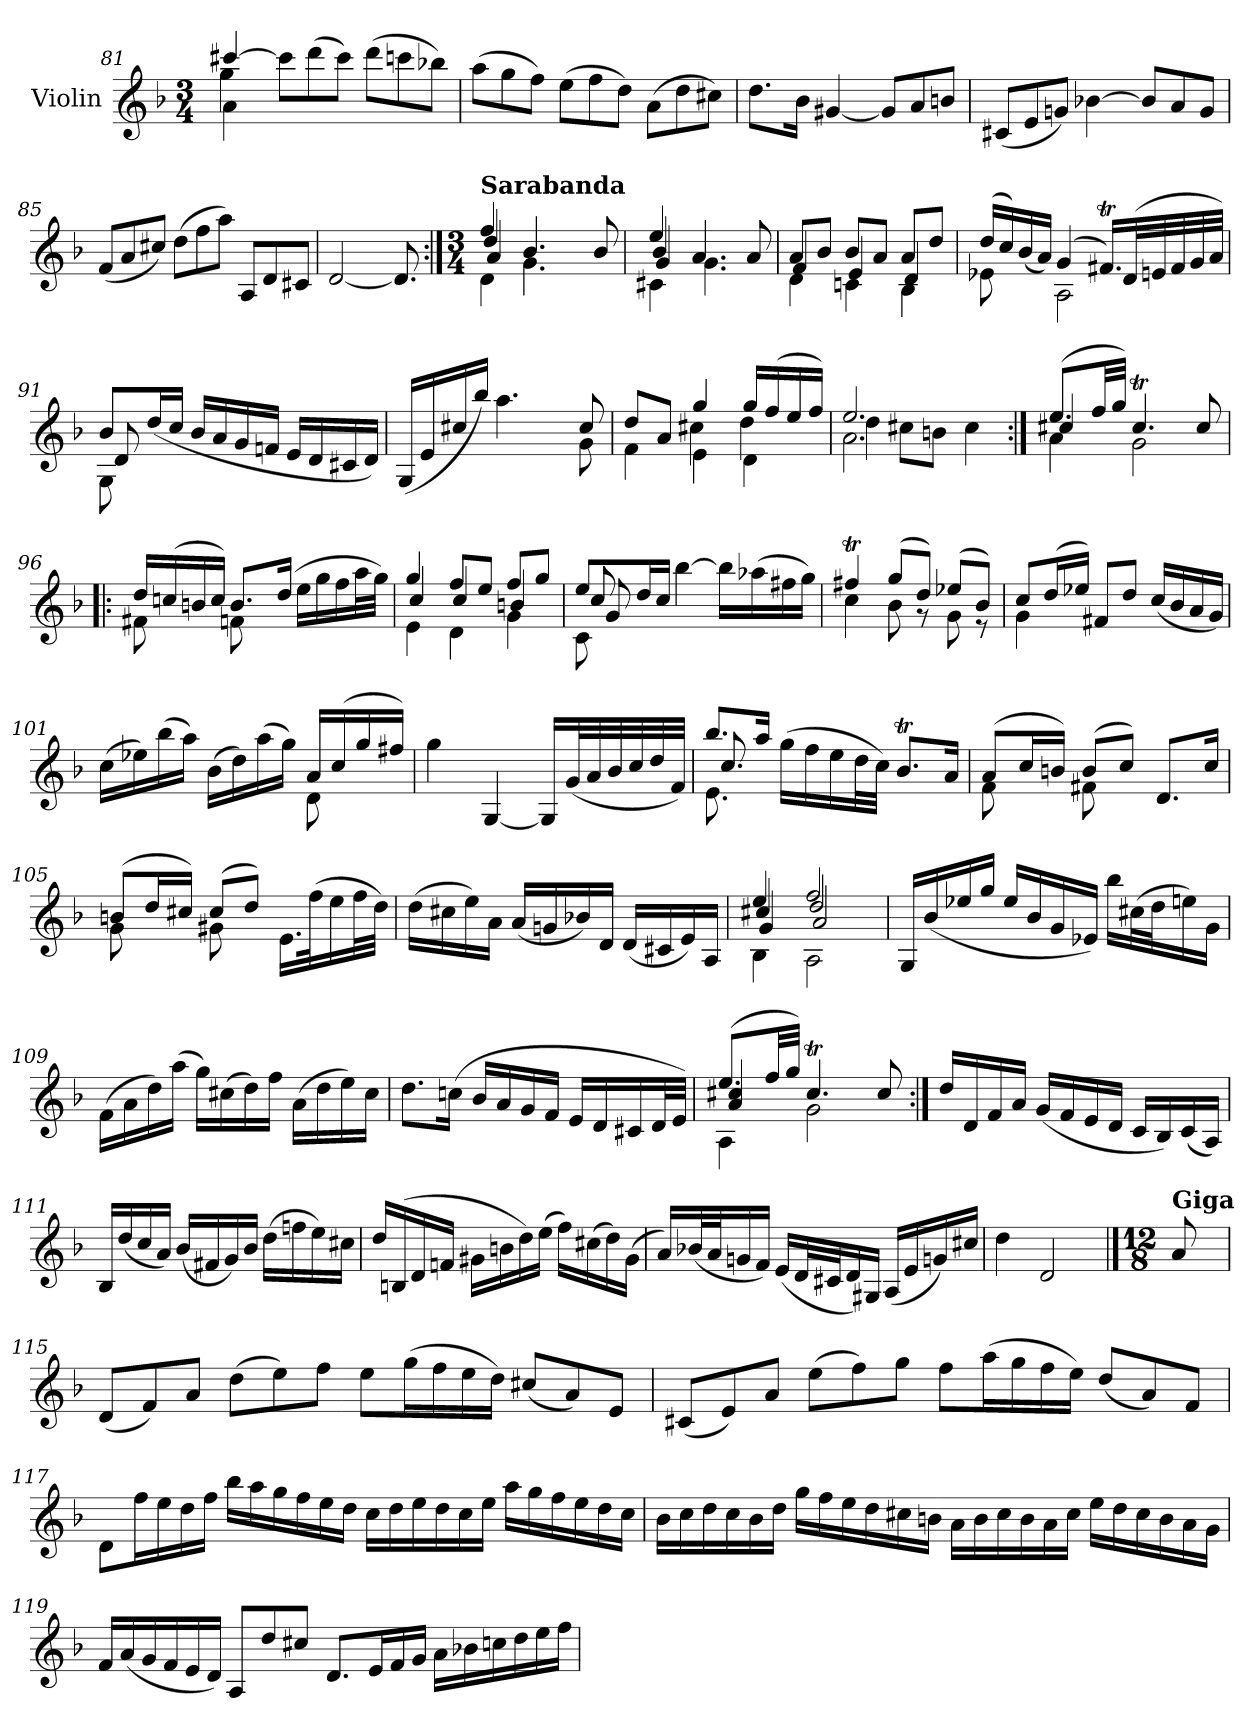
**kern
*part1
*staff1
*I"Violin
*I'Vln.
!!LO:PB:g=z
*clefG2
*k[b-]
*M3/4
=81
*^
*	*^
[4ccc#X/	4a\	4gg\
*Xtuplet	*	*
12ccc#\L]	2ryy	2ryy
(>12ddd\	.	.
12ccc#\J)	.	.
(>12ddd\L	.	.
12cccn\	.	.
12bb-X\J)	.	.
*v	*v	*v
=82
(12aa\L
12gg\
12ff\J)
(12ee\L
12ff\
12dd\J)
(12a\L
12dd\
12cc#X\J)
=83
8.dd\L
16b-\Jk
[4g#X/
12g#/L]
12a/
12bn/J
=84
(12c#X/L
12e/
12gn/J)
[4b-X\
12b-/L]
12a/
12g/J
=85
(12f/L
12a/
12cc#X/J)
(12dd\L
12ff\
12aa\J)
12A/L
12d/
12c#X/J
=86
[2d/
8.d/]
!!LO:LB:g=z
=87:|!
*M3/4
*^
*	*^
*	*	*^
!LO:TX:a:B:t=Sarabanda	!	!	!
4ff/	4d\	4dd/	4a/
4.b-/	4.g\	4ryy	4ryy
.	.	4ryy	4ryy
8b-/	8ryy	.	.
=88	=88	=88	=88
4ee/	4c#X\	4b-/	4g/
4.a/	4.g\	2ryy	2ryy
8a/	8ryy	.	.
*	*	*v	*v
=89	=89	=89
8a/L	4d\	4f/
8b-/J	.	.
8b-/L	4cn\	4e/
8a/J	.	.
8a/L	4B-\	4d/
8dd/J	.	.
*	*v	*v
=90	=90
(16dd/LL	8e-X\
16cc/)	.
(16b-/	8ryy
16a/JJ)	.
(4g/	2A\
16.f#Xt/LL)	.
(32d/L	.
32en/	.
32f#/	.
32g/	.
32a/JJJ)	.
=91	=91
*	*^
8b-/L	8G\	8d/
(16dd/L	8ryy	8ryy
16cc/JJ	.	.
16b-/LL	2ryy	2ryy
16a/	.	.
16g/	.	.
16fn/JJ	.	.
16e/LL	.	.
16d/	.	.
16c#X/	.	.
16d/JJ)	.	.
*	*v	*v
!!LO:LB:g=z
=92	=92
(16G/LL	4ryy
16e/	.
16cc#X/	.
16bb-/JJ)	.
4.aa\	4ryy
.	8ryy
8cc#/	8g\
=93	=93
*	*^
8dd/L	4f\	4ryy
8a/J	.	.
4gg/	4e\	4cc#X\
16gg/LL	4d\	4dd\
(16ff/	.	.
16ee/	.	.
16ff/JJ)	.	.
=94	=94	=94
2.ee/	2.a\	4dd\
.	.	8cc#X\L
.	.	8bn\J
.	.	4cc#\
=95:|!	=95:|!	=95:|!
(8.ee/L	4a\	4cc#X/
32ff/LL	.	.
32gg/JJJ)	.	.
4.cc#t/	2g\	2ryy
8cc#/	.	.
*	*v	*v
=96!|:	=96!|:
16dd/LL	8f#X\
(16ccn/	.
16bn/	8ryy
16cc/JJ)	.
8.b/L	8fn\
.	8ryy
(16dd/Jk	.
16ee\LL	4ryy
16gg\	.
16ff\	.
32aa\L	.
32gg\JJJ)	.
!!LO:LB:g=z	!!
=97	=97
*	*^
4gg/	4e\	4cc/
8ff/L	4d\	4cc/
8ee/J	.	.
8ff/L	4g\	4bn/
8gg/J	.	.
=98	=98	=98
*	*	*^
8ee/L	8c\	8cc/	8g/
16dd/L	8ryy	8ryy	8ryy
16cc/JJ	.	.	.
[4bb-\	2ryy	2ryy	2ryy
16bb-\LL]	.	.	.
(>16aa-X\	.	.	.
16ff#X\	.	.	.
16gg\JJ)	.	.	.
*	*v	*v	*v
=99	=99
4ff#Xt/	4cc\
(8gg/L	8b-\
8dd/J)	8r
(8ee-X/L	8g\
8b-/J)	8r
=100	=100
8cc/L	4g\
(16dd/L	.
16ee-X/JJ)	.
8f#X/L	2ryy
8dd/J	.
(16cc/LL	.
16b-/	.
16a/	.
16g/JJ)	.
=101	=101
(>16cc\LL	4ryy
16ee-X\)	.
(>16bb-\	.
16aa\JJ)	.
(>16b-\LL	4ryy
16dd\)	.
(>16aa\	.
16gg\JJ)	.
16a/LL	8d\
(16cc/	.
16gg/	8ryy
16ff#X/JJ)	.
*v	*v
!!LO:LB:g=z
=102
4gg\
[4G/
16G/LL]
(32g/L
32a/
32b-/
32cc/
32dd/
32f/JJJ)
=103
*^
*	*^
8.bb-/L	8.e\	8.cc/
16aa/Jk	16ryy	16ryy
(>16gg\LL	2ryy	2ryy
16ff\	.	.
16ee\	.	.
32dd\L	.	.
32cc\JJJ)	.	.
8.b-T/L	.	.
16a/Jk	.	.
*	*v	*v
=104	=104
(8a/L	8f\
16cc/L	8ryy
16bn/JJ)	.
(8b/L	8f#X\
8cc/J)	8ryy
8.d/L	4ryy
16cc/Jk	.
=105	=105
(8bn/L	8g\
16dd/L	8ryy
16cc#X/JJ)	.
(8cc#/L	8g#X\
8dd/J)	8ryy
16.e\LL	4ryy
(>32ff\K	.
16ee\	.
32ff\L	.
32dd\JJJ)	.
*v	*v
!!LO:LB:g=z
=106
(16dd\LL
16cc#X\
16ee\)
16a\JJ
(16a/LL
16gn/
16b-X/)
16d/JJ
(16d/LL
16c#X/
16e/)
16A/JJ
=107
*^
*	*^
*	*	*^
4ee/	4B-\	4cc#X/	4g/
2ff/	2A\	2dd/	2a/
*v	*v	*v	*v
=108
16G/LL
(16b-/
16ee-X/
16gg/JJ
16ee-/LL
16b-/
16g/
16e-X/JJ)
16bb-\LL
(32cc#X\L
32dd\J
16een\)
16g\JJ
=109
(16f\LL
16a\
16dd\)
(16aa\JJ
16gg\LL)
(16cc#X\
16dd\)
16ff\JJ
(16a\LL
16dd\
16ee\)
16cc#\JJ
!!LO:LB:g=z
=110
8.dd\L
(16ccn\Jk
16b-/LL
16a/
16g/
16f/JJ
16e/LL
16d/
16c#X/
32d/L
32e/JJJ)
=110X4
*^
*	*^
*	*	*^
(8.ee/L	4A\	4cc#X/	4a/
32ff/LL	.	.	.
32gg/JJJ)	.	.	.
4.cc#t/	2g\	2ryy	2ryy
8cc#/	.	.	.
*v	*v	*v	*v
=110X5:|!
16dd/LL
16d/
16f/
16a/JJ
(16g/LL
16f/
16e/
16d/JJ
16c/LL
16B-/)
(16c/
16A/JJ)
!!LO:LB:g=z
=111
16B-/LL
(16dd/
16cc/
16a/JJ)
(16b-/LL
16f#X/
16g/)
16b-/JJ
(16dd\LL
16ffn\
16ee\)
16cc#X\JJ
=112
16dd/LL
(16Bn/
16d/
16fn/JJ
16g#X\LL
16bn\
16dd\)
(16ee\JJ
16ff\LL)
(16cc#X\
16dd\)
(16g#\JJ
=113
16a/LL)
(32b-X/L
32a/J
16gn/
16f/JJ)
(16e/LL
32d/L
32c#X/J
16d/)
16G#X/JJ
(16A/LL
16e/
16gn/)
16cc#X/JJ
=114
4dd\
2d/
!!LO:PB:g=z
==114X6
*M12/8
!LO:TX:a:B:t=Giga
8a/
=115
(8d/L
8f/)
8a/J
(8dd\L
8ee\)
8ff\J
8ee\L
(16gg\L
16ff\
16ee\
16dd\JJ)
(8cc#X/L
8a/)
8e/J
=116
(8c#X/L
8e/)
8a/J
(8ee\L
8ff\)
8gg\J
8ff\L
(16aa\L
16gg\
16ff\
16ee\JJ)
(8dd/L
8a/)
8f/J
!!LO:LB:g=z
=117
8d\L
16ff\L
16ee\
16dd\
16ff\JJ
16bb-\LL
16aa\
16gg\
16ff\
16ee\
16dd\JJ
16cc\LL
16dd\
16ee\
16dd\
16cc\
16ee\JJ
16aa\LL
16gg\
16ff\
16ee\
16dd\
16cc\JJ
=118
16b-\LL
16cc\
16dd\
16cc\
16b-\
16dd\JJ
16gg\LL
16ff\
16ee\
16dd\
16cc#X\
16bn\JJ
16a\LL
16b\
16cc#\
16b\
16a\
16cc#\JJ
16ee\LL
16dd\
16cc#\
16b\
16a\
16g\JJ
!!LO:LB:g=z
=119
16f/LL
(16a/
16g/
16f/
16e/
16d/JJ)
8A/L
8dd/
8cc#X/J
8.d/L
16e/L
16f/
16g/JJ
16a\LL
16b-X\
16ccn\
16dd\
16ee\
16ff\JJ
=
*-
